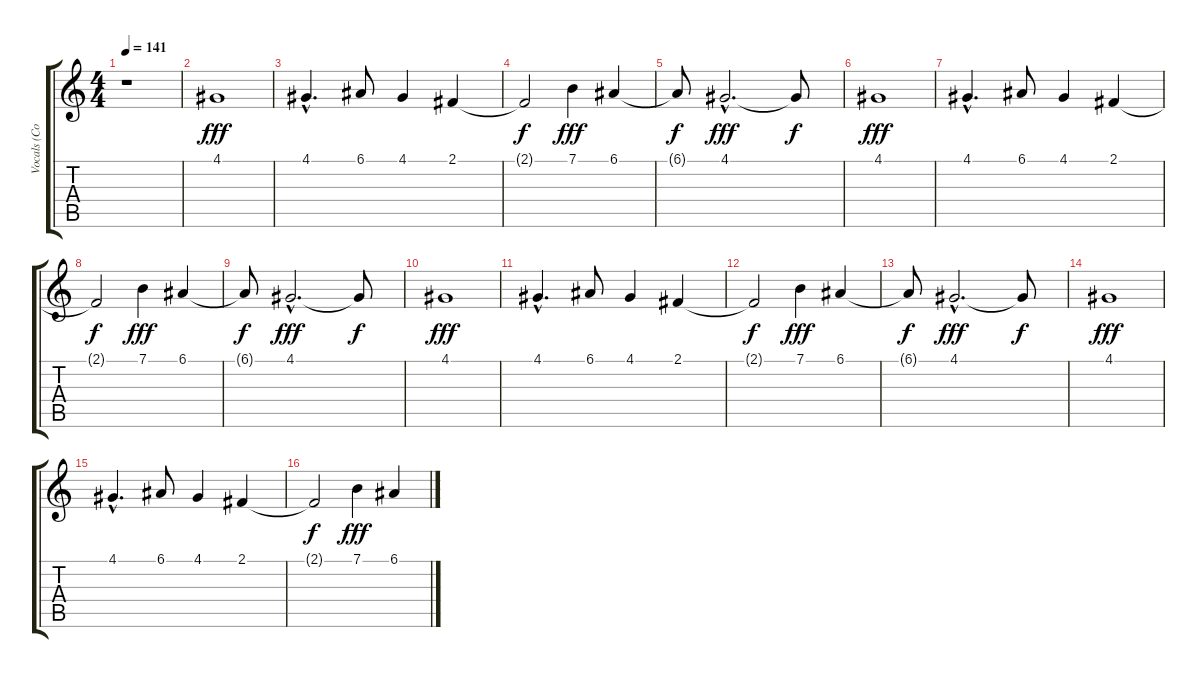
\track ("Vocals (Corin)" "Vocals (Co") {instrument brightacousticpiano}
\staff {score tabs}
\tuning (E4 B3 G3 D3 A2 E2) {hide}
\ts (4 4)
\tempo 141
\clef g2
\ks c
r.1{dy fff} |
4.1.1 |
4.1{hac}.4{d} 6.1.8 4.1.4 2.1.4 |
2.1{t}.2{dy f} 7.1.4{dy fff} 6.1.4 |
6.1{t}.8{dy f} 4.1{hac}.2{d dy fff} 4.1{t}.8{dy f} |
4.1.1{dy fff} |
4.1{hac}.4{d} 6.1.8 4.1.4 2.1.4 |
2.1{t}.2{dy f} 7.1.4{dy fff} 6.1.4 |
6.1{t}.8{dy f} 4.1{hac}.2{d dy fff} 4.1{t}.8{dy f} |
4.1.1{dy fff} |
4.1{hac}.4{d} 6.1.8 4.1.4 2.1.4 |
2.1{t}.2{dy f} 7.1.4{dy fff} 6.1.4 |
6.1{t}.8{dy f} 4.1{hac}.2{d dy fff} 4.1{t}.8{dy f} |
4.1.1{dy fff} |
4.1{hac}.4{d} 6.1.8 4.1.4 2.1.4 |
2.1{t}.2{dy f} 7.1.4{dy fff} 6.1.4
